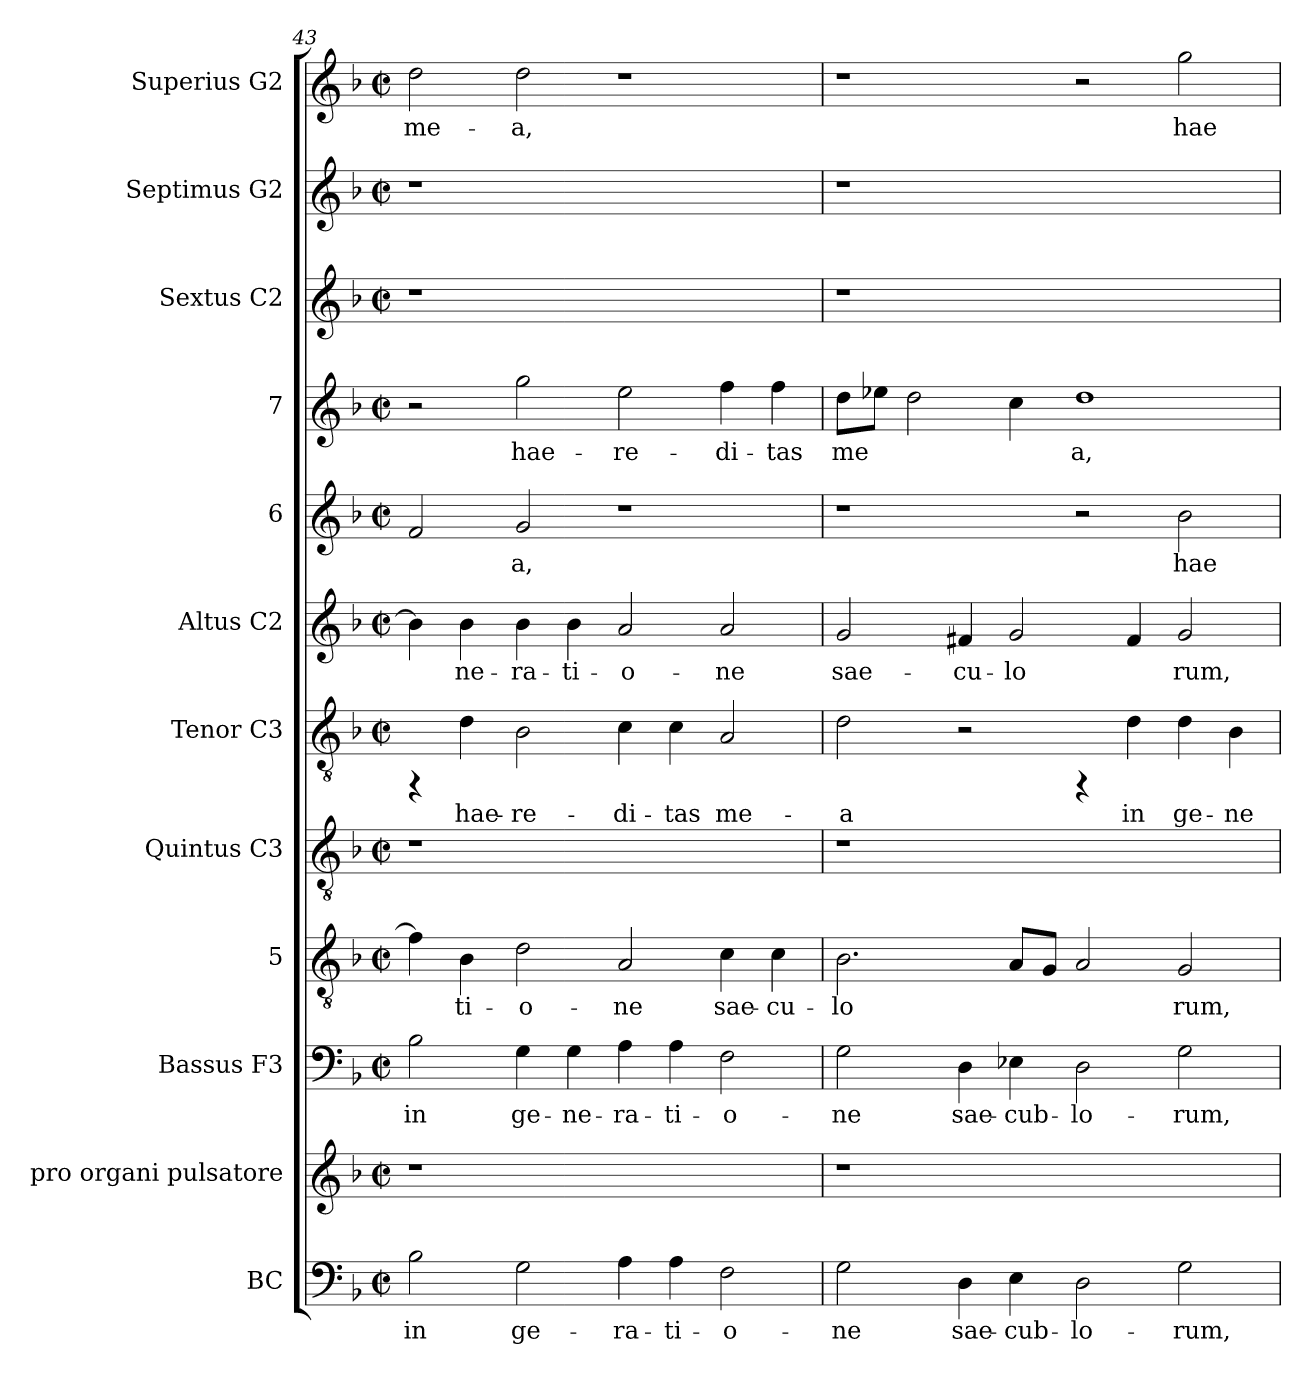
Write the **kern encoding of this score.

**kern	**text	**kern	**kern	**text	**kern	**text	**kern	**kern	**text	**kern	**text	**kern	**text	**kern	**text	**kern	**kern	**kern	**text
*part12	*part12	*part11	*part10	*part10	*part9	*part9	*part8	*part7	*part7	*part6	*part6	*part5	*part5	*part4	*part4	*part3	*part2	*part1	*part1
*staff12	*staff12	*staff11	*staff10	*staff10	*staff9	*staff9	*staff8	*staff7	*staff7	*staff6	*staff6	*staff5	*staff5	*staff4	*staff4	*staff3	*staff2	*staff1	*staff1
*I"BC	*	*I"pro organi  pulsatore	*I"Bassus  F3	*	*I"5	*	*I"Quintus  C3	*I"Tenor  C3	*	*I"Altus  C2	*	*I"6	*	*I"7	*	*I"Sextus  C2	*I"Septimus  G2	*I"Superius  G2	*
*I'BC	*	*	*I'B	*	*	*	*	*I'T	*	*I'A	*	*	*	*	*	*	*	*I'S	*
!!LO:PB:g=z
*clefF4	*	*clefG2	*clefF4	*	*clefGv2	*	*clefGv2	*clefGv2	*	*clefG2	*	*clefG2	*	*clefG2	*	*clefG2	*clefG2	*clefG2	*
*k[b-]	*	*k[b-]	*k[b-]	*	*k[b-]	*	*k[b-]	*k[b-]	*	*k[b-]	*	*k[b-]	*	*k[b-]	*	*k[b-]	*k[b-]	*k[b-]	*
*F:	*	*F:	*F:	*	*F:	*	*F:	*F:	*	*F:	*	*F:	*	*F:	*	*F:	*F:	*F:	*
*M2/2	*	*M2/2	*M2/2	*	*M2/2	*	*M2/2	*M2/2	*	*M2/2	*	*M2/2	*	*M2/2	*	*M2/2	*M2/2	*M2/2	*
*met(c|)	*	*met(c|)	*met(c|)	*	*met(c|)	*	*met(c|)	*met(c|)	*	*met(c|)	*	*met(c|)	*	*met(c|)	*	*met(c|)	*met(c|)	*met(c|)	*
=43	=43	=43	=43	=43	=43	=43	=43	=43	=43	=43	=43	=43	=43	=43	=43	=43	=43	=43	=43
!	!LO:LY:a:cj	!	!	!LO:LY:b:cj	!	!LO:LY:b:cj	!	!	!	!	!LO:LY:b:cj	!	!LO:LY:b:cj	!	!	!	!	!	!LO:LY:b:cj
2B-\	in	1r	2B-\	in	4f\]	--	1r	4rFF	.	4b-\]	--	2f/	--	2r	.	1r	1r	2dd\	me-
!	!	!	!	!	!	!LO:LY:b:cj	!	!	!LO:LY:b:cj	!	!LO:LY:b:cj	!	!	!	!	!	!	!	!
.	.	.	.	.	4B-\	-ti-	.	4d\	hae-	4b-\	-ne-	.	.	.	.	.	.	.	.
!	!LO:LY:a:cj	!	!	!LO:LY:b:cj	!	!LO:LY:b:cj	!	!	!LO:LY:b:cj	!	!LO:LY:b:cj	!	!LO:LY:b:cj	!	!LO:LY:b:cj	!	!	!	!LO:LY:b:cj
2G\	ge-	.	4G\	ge-	2d\	-o-	.	2B-\	-re-	4b-\	-ra-	2g/	-a,	2gg\	hae-	.	.	2dd\	-a,
!	!	!	!	!LO:LY:b:cj	!	!	!	!	!	!	!LO:LY:b:cj	!	!	!	!	!	!	!	!
.	.	.	4G\	-ne-	.	.	.	.	.	4b-\	-ti-	.	.	.	.	.	.	.	.
!	!LO:LY:a:cj	!	!	!LO:LY:b:cj	!	!LO:LY:b:cj	!	!	!LO:LY:b:cj	!	!LO:LY:b:cj	!	!	!	!LO:LY:b:cj	!	!	!	!
4A\	-ra-	1ryy	4A\	-ra-	2A/	-ne	1ryy	4c\	-di-	2a/	-o-	1r	.	2ee\	-re-	1ryy	1ryy	1r	.
!	!LO:LY:a:cj	!	!	!LO:LY:b:cj	!	!	!	!	!LO:LY:b:cj	!	!	!	!	!	!	!	!	!	!
4A\	-ti-	.	4A\	-ti-	.	.	.	4c\	-tas	.	.	.	.	.	.	.	.	.	.
!	!LO:LY:a:cj	!	!	!LO:LY:b:cj	!	!LO:LY:b:cj	!	!	!LO:LY:b:cj	!	!LO:LY:b:cj	!	!	!	!LO:LY:b:cj	!	!	!	!
2F\	-o-	.	2F\	-o-	4c\	sae-	.	2A/	me-	2a/	-ne	.	.	4ff\	-di-	.	.	.	.
!	!	!	!	!	!	!LO:LY:b:cj	!	!	!	!	!	!	!	!	!LO:LY:b:cj	!	!	!	!
.	.	.	.	.	4c\	-cu-	.	.	.	.	.	.	.	4ff\	-tas	.	.	.	.
=44	=44	=44	=44	=44	=44	=44	=44	=44	=44	=44	=44	=44	=44	=44	=44	=44	=44	=44	=44
!	!LO:LY:a:cj	!	!	!LO:LY:b:cj	!	!LO:LY:b:cj	!	!	!LO:LY:b:cj	!	!LO:LY:b:cj	!	!	!	!LO:LY:b:cj	!	!	!	!
2G\	-ne	1r	2G\	-ne	2.B-\	-lo-	1r	2d\	-a	2g/	sae-	1r	.	8dd\L	me-	1r	1r	1r	.
!	!	!	!	!	!	!	!	!	!	!	!	!	!	!	!LO:LY:b:cj	!	!	!	!
.	.	.	.	.	.	.	.	.	.	.	.	.	.	8ee-X\J	--	.	.	.	.
!	!	!	!	!	!	!	!	!	!	!	!	!	!	!	!LO:LY:b:cj	!	!	!	!
.	.	.	.	.	.	.	.	.	.	.	.	.	.	2dd\	--	.	.	.	.
!	!LO:LY:a:cj	!	!	!LO:LY:b:cj	!	!	!	!	!	!	!LO:LY:b:cj	!	!	!	!	!	!	!	!
4D\	sae-	.	4D\	sae-	.	.	.	2r	.	4f#X/	-cu-	.	.	.	.	.	.	.	.
!	!LO:LY:a:cj	!	!	!LO:LY:b:cj	!	!LO:LY:b:cj	!	!	!	!	!LO:LY:b:cj	!	!	!	!LO:LY:b:cj	!	!	!	!
4E\	-cub-	.	4E-X\	-cub-	8A/L	--	.	.	.	2g/	-lo-	.	.	4cc\	--	.	.	.	.
!	!	!	!	!	!	!LO:LY:b:cj	!	!	!	!	!	!	!	!	!	!	!	!	!
.	.	.	.	.	8G/J	--	.	.	.	.	.	.	.	.	.	.	.	.	.
!	!LO:LY:a:cj	!	!	!LO:LY:b:cj	!	!LO:LY:b:cj	!	!	!	!	!	!	!	!	!LO:LY:b:cj	!	!	!	!
2D\	-lo-	1ryy	2D\	-lo-	2A/	--	1ryy	4rFF	.	.	.	2r	.	1dd	-a,	1ryy	1ryy	2r	.
!	!	!	!	!	!	!	!	!	!LO:LY:b:cj	!	!LO:LY:b:cj	!	!	!	!	!	!	!	!
.	.	.	.	.	.	.	.	4d\	in	4f#/	--	.	.	.	.	.	.	.	.
!	!LO:LY:a:cj	!	!	!LO:LY:b:cj	!	!LO:LY:b:cj	!	!	!LO:LY:b:cj	!	!LO:LY:b:cj	!	!LO:LY:b:cj	!	!	!	!	!	!LO:LY:b:cj
2G\	-rum,	.	2G\	-rum,	2G/	-rum,	.	4d\	ge-	2g/	-rum,	2b-\	hae-	.	.	.	.	2gg\	hae-
!	!	!	!	!	!	!	!	!	!LO:LY:b:cj	!	!	!	!	!	!	!	!	!	!
.	.	.	.	.	.	.	.	4B-\	-ne-	.	.	.	.	.	.	.	.	.	.
=	=	=	=	=	=	=	=	=	=	=	=	=	=	=	=	=	=	=	=
*-	*-	*-	*-	*-	*-	*-	*-	*-	*-	*-	*-	*-	*-	*-	*-	*-	*-	*-	*-
